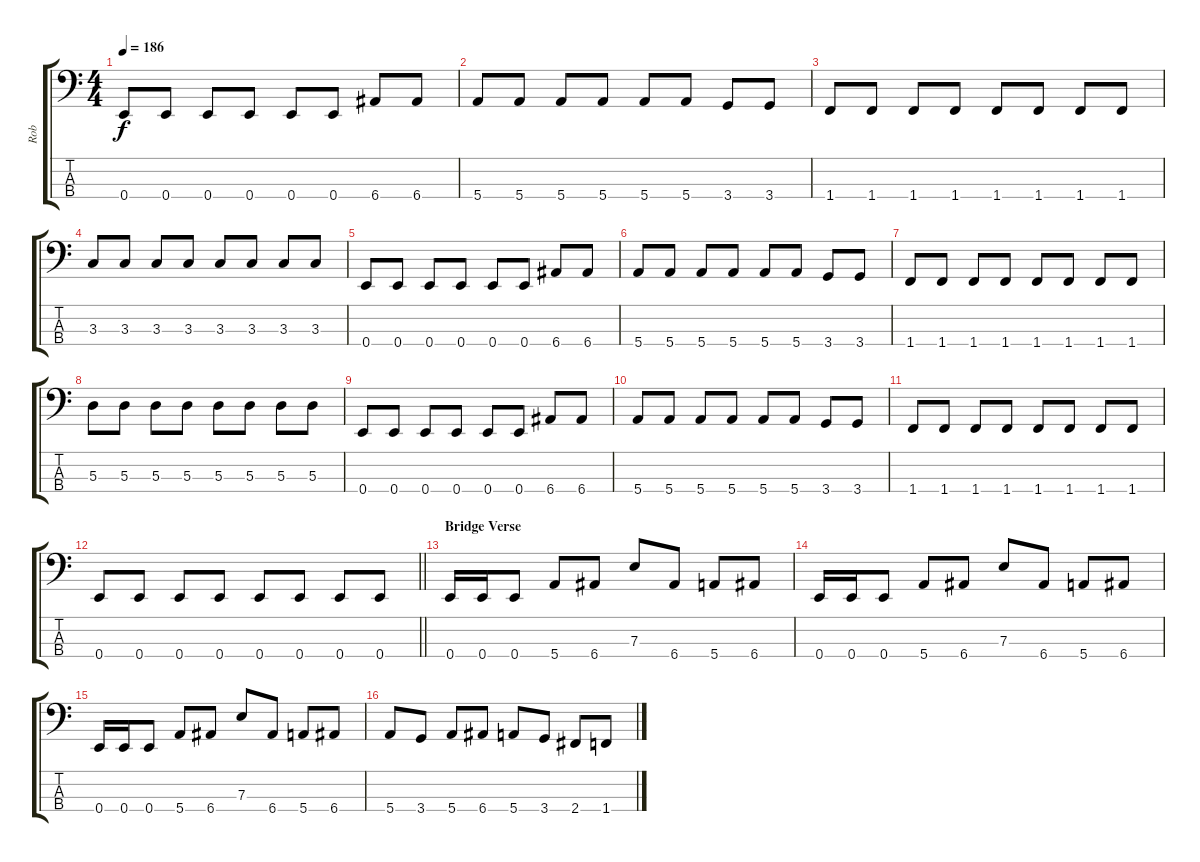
\track ("Rob" "Rob") {instrument electricbassfinger}
\staff {score tabs}
\tuning (G2 D2 A1 E1) {hide}
\ts (4 4)
\tempo 186
\clef f4
\ks c
0.4.8{dy f} 0.4.8 0.4.8 0.4.8 0.4.8 0.4.8 6.4.8 6.4.8 |
5.4.8 5.4.8 5.4.8 5.4.8 5.4.8 5.4.8 3.4.8 3.4.8 |
1.4.8 1.4.8 1.4.8 1.4.8 1.4.8 1.4.8 1.4.8 1.4.8 |
3.3.8 3.3.8 3.3.8 3.3.8 3.3.8 3.3.8 3.3.8 3.3.8 |
0.4.8 0.4.8 0.4.8 0.4.8 0.4.8 0.4.8 6.4.8 6.4.8 |
5.4.8 5.4.8 5.4.8 5.4.8 5.4.8 5.4.8 3.4.8 3.4.8 |
1.4.8 1.4.8 1.4.8 1.4.8 1.4.8 1.4.8 1.4.8 1.4.8 |
5.3.8 5.3.8 5.3.8 5.3.8 5.3.8 5.3.8 5.3.8 5.3.8 |
0.4.8 0.4.8 0.4.8 0.4.8 0.4.8 0.4.8 6.4.8 6.4.8 |
5.4.8 5.4.8 5.4.8 5.4.8 5.4.8 5.4.8 3.4.8 3.4.8 |
1.4.8 1.4.8 1.4.8 1.4.8 1.4.8 1.4.8 1.4.8 1.4.8 |
\barLineRight lightlight
0.4.8 0.4.8 0.4.8 0.4.8 0.4.8 0.4.8 0.4.8 0.4.8 |
\section ("" "Bridge Verse ")
0.4.16 0.4.16 0.4.8 5.4.8 6.4.8 7.3.8 6.4.8 5.4.8 6.4.8 |
0.4.16 0.4.16 0.4.8 5.4.8 6.4.8 7.3.8 6.4.8 5.4.8 6.4.8 |
0.4.16 0.4.16 0.4.8 5.4.8 6.4.8 7.3.8 6.4.8 5.4.8 6.4.8 |
5.4.8 3.4.8 5.4.8 6.4.8 5.4.8 3.4.8 2.4.8 1.4.8
